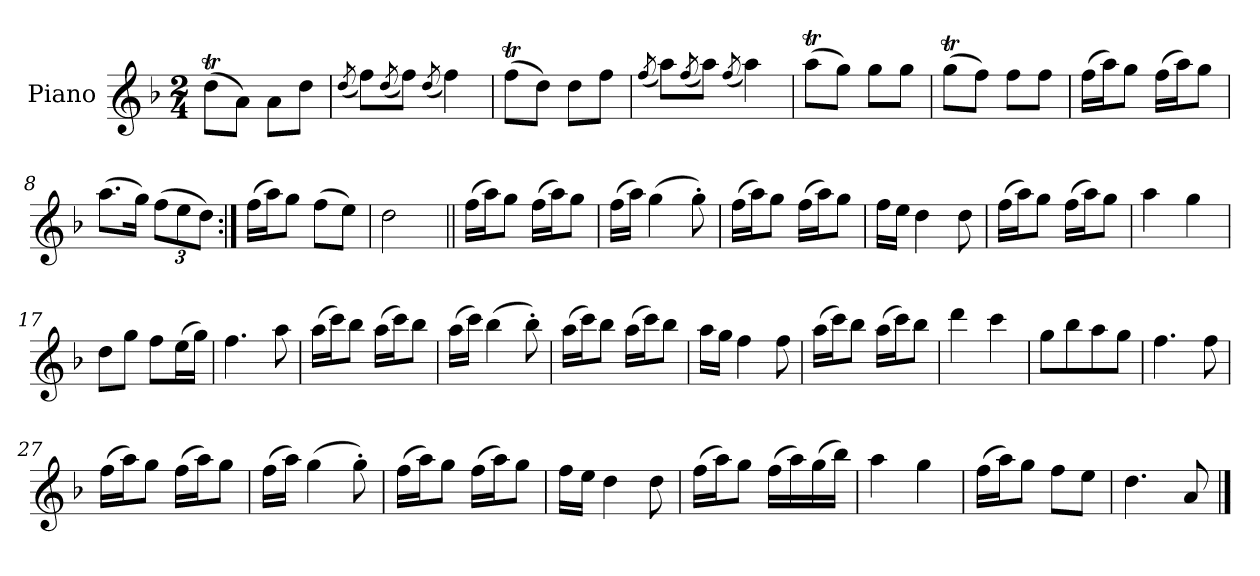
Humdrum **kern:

**kern
*part1
*staff1
*I"Piano
*I'Pno.
*clefG2
*k[b-]
*d:
*M2/4
=1
(>8ddT\L
8a\J)
8a\L
8dd\J
=2
(<8qdd/
8ff\L)
(<8qdd/
8ff\J)
(<8qdd/
4ff\)
=3
(>8ffT\L
8dd\J)
8dd\L
8ff\J
=4
(<8qff/
8aa\L)
(<8qff/
8aa\J)
(<8qff/
4aa\)
=5
(>8aat\L
8gg\J)
8gg\L
8gg\J
=6
(>8ggT\L
8ff\J)
8ff\L
8ff\J
!!LO:LB:g=z
=7
(>16ff\LL
16aa\J)
8gg\J
(>16ff\LL
16aa\J)
8gg\J
=8
(>8.aa\L
16gg\Jk)
*Xbrackettup
(>12ff\L
12ee\
12dd\J)
=9:|!
(>16ff\LL
16aa\J)
8gg\J
(>8ff\L
8ee\J)
=10
2dd\
=11||
(>16ff\LL
16aa\J)
8gg\J
(>16ff\LL
16aa\J)
8gg\J
!!LO:LB:g=z
=12
(>16ff\LL
16aa\JJ)
(>4gg\
8gg'\)
=13
(>16ff\LL
16aa\J)
8gg\J
(>16ff\LL
16aa\J)
8gg\J
=14
16ff\LL
16ee\JJ
4dd\
8dd\
=15
(>16ff\LL
16aa\J)
8gg\J
(>16ff\LL
16aa\J)
8gg\J
=16
4aa\
4gg\
!!LO:LB:g=z
=17
8dd\L
8gg\J
8ff\L
(>16ee\L
16gg\JJ)
=18
4.ff\
8aa\
=19
(>16aa\LL
16ccc\J)
8bb-\J
(>16aa\LL
16ccc\J)
8bb-\J
=20
(>16aa\LL
16ccc\JJ)
(>4bb-\
8bb-'\)
=21
(>16aa\LL
16ccc\J)
8bb-\J
(>16aa\LL
16ccc\J)
8bb-\J
=22
16aa\LL
16gg\JJ
4ff\
8ff\
!!LO:LB:g=z
=23
(>16aa\LL
16ccc\J)
8bb-\J
(>16aa\LL
16ccc\J)
8bb-\J
=24
4ddd\
4ccc\
=25
8gg\L
8bb-\
8aa\
8gg\J
=26
4.ff\
8ff\
=27
(>16ff\LL
16aa\J)
8gg\J
(>16ff\LL
16aa\J)
8gg\J
=28
(>16ff\LL
16aa\JJ)
(>4gg\
8gg'\)
!!LO:LB:g=z
=29
(>16ff\LL
16aa\J)
8gg\J
(>16ff\LL
16aa\J)
8gg\J
=30
16ff\LL
16ee\JJ
4dd\
8dd\
=31
(>16ff\LL
16aa\J)
8gg\J
(>16ff\LL
16aa\)
(>16gg\
16bb-\JJ)
=32
4aa\
4gg\
=33
(>16ff\LL
16aa\J)
8gg\J
8ff\L
8ee\J
=34
4.dd\
8a/
==
*-
